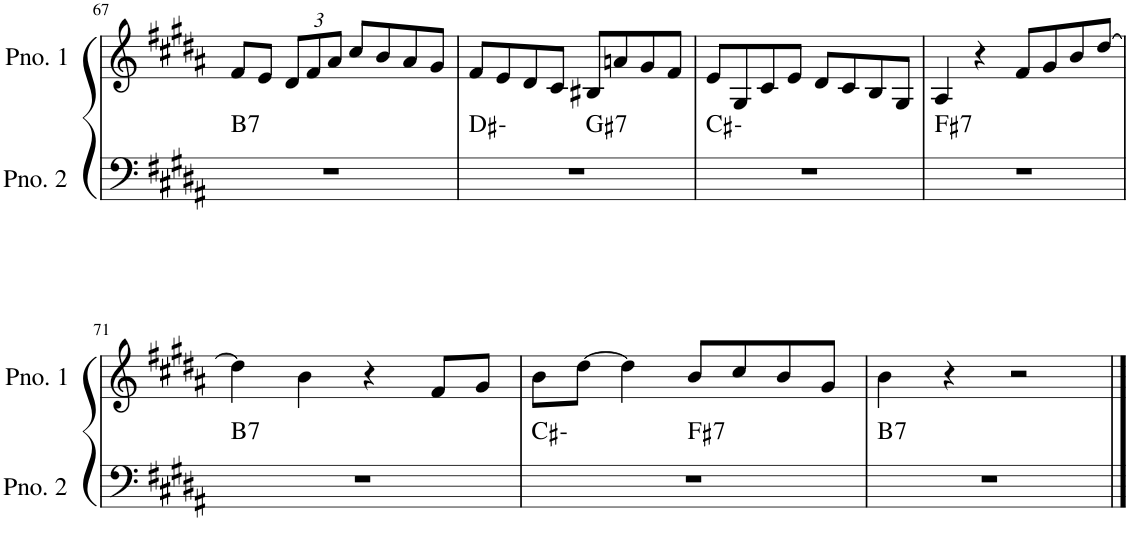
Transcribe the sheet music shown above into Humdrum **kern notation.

**kern	**harte	**kern
*part2	*part2	*part1
*staff2	*	*staff1
*I"ピアノ 2	*	*I"ピアノ 1
!!LO:PB:g=z
*clefF4	*	*clefG2
*k[f#c#g#d#a#]	*	*k[f#c#g#d#a#]
*M4/4	*	*M4/4
=67	=67	=67
!	!LO:H:kt=7	!
1r	B:7	8f#/L
.	.	8e/J
*	*	*Xbrackettup
.	.	12d#/L
.	.	12f#/
.	.	12a#/J
.	.	8cc#/L
.	.	8b/
.	.	8a#/
.	.	8g#/J
=68	=68	=68
*^	*	*
1r	2ryy	D#:min	8f#/L
.	.	.	8e/
.	.	.	8d#/
.	.	.	8c#/J
!	!	!LO:H:kt=7	!
.	2ryy	G#:7	8B#X/L
.	.	.	8an/
.	.	.	8g#/
.	.	.	8f#/J
*v	*v	*	*
=69	=69	=69
1r	C#:min	8e/L
.	.	8G#/
.	.	8c#/
.	.	8e/J
.	.	8d#/L
.	.	8c#/
.	.	8B/
.	.	8G#/J
=70	=70	=70
!	!LO:H:kt=7	!
1r	F#:7	4A#/
.	.	4r
.	.	8f#/L
.	.	8g#/
.	.	8b/
.	.	[8dd#/J
!!LO:LB:g=z
=71	=71	=71
!	!LO:H:kt=7	!
1r	B:7	4dd#\]
.	.	4b\
.	.	4r
.	.	8f#/L
.	.	8g#/J
=72	=72	=72
*^	*	*
1r	2ryy	C#:min	8b\L
.	.	.	[8dd#\J
.	.	.	4dd#\]
!	!	!LO:H:kt=7	!
.	2ryy	F#:7	8b/L
.	.	.	8cc#/
.	.	.	8b/
.	.	.	8g#/J
=73	=73	=73	=73
!	!	!LO:H:kt=7	!
*v	*v	*	*
1r	B:7	4b\
.	.	4r
.	.	2r
==	==	==
*-	*-	*-
